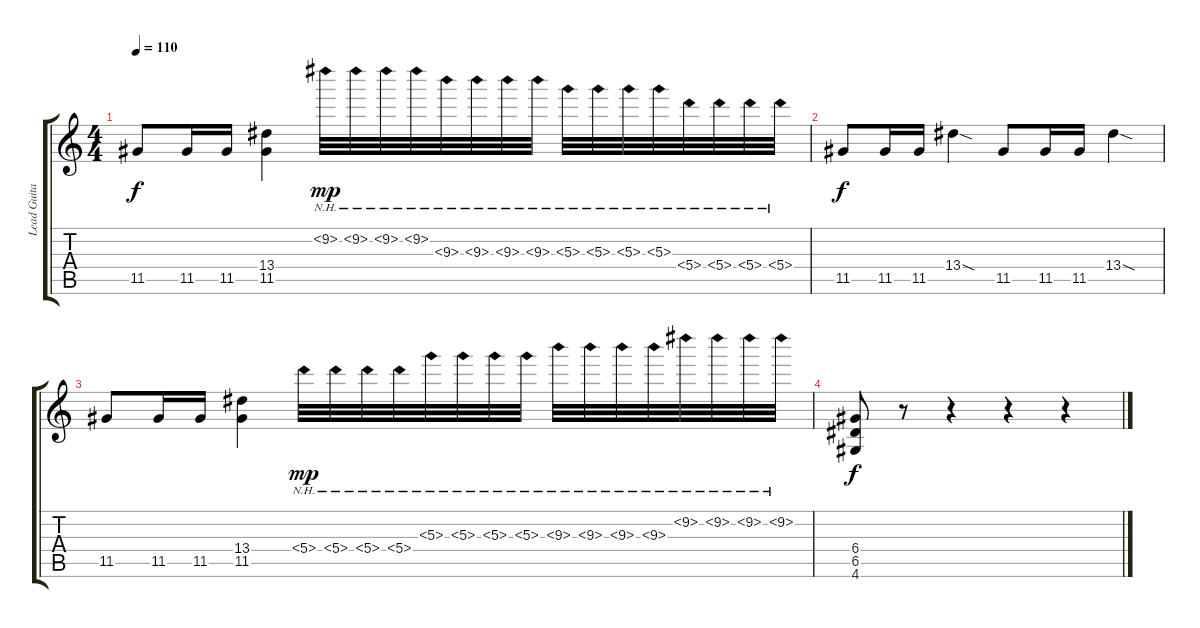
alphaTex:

\track ("Lead Guitar" "Lead Guita") {instrument distortionguitar}
\staff {score tabs}
\tuning (E4 B3 G3 D3 A2 E2) {hide}
\ts (4 4)
\tempo 110
\clef g2
\ks c
11.5.8{dy f} 11.5.16 11.5.16 (13.4 11.5).4 9.2{nh}.32{dy mp} 9.2{nh}.32 9.2{nh}.32 9.2{nh}.32 9.3{nh}.32 9.3{nh}.32 9.3{nh}.32 9.3{nh}.32 5.3{nh}.32 5.3{nh}.32 5.3{nh}.32 5.3{nh}.32 5.4{nh}.32 5.4{nh}.32 5.4{nh}.32 5.4{nh}.32 |
11.5.8{dy f} 11.5.16 11.5.16 13.4{sod}.4 11.5.8 11.5.16 11.5.16 13.4{sod}.4 |
11.5.8 11.5.16 11.5.16 (13.4 11.5).4 5.4{nh}.32{dy mp} 5.4{nh}.32 5.4{nh}.32 5.4{nh}.32 5.3{nh}.32 5.3{nh}.32 5.3{nh}.32 5.3{nh}.32 9.3{nh}.32 9.3{nh}.32 9.3{nh}.32 9.3{nh}.32 9.2{nh}.32 9.2{nh}.32 9.2{nh}.32 9.2{nh}.32 |
(6.4 6.5 4.6).8{dy f} r.8 r.4 r.4 r.4
